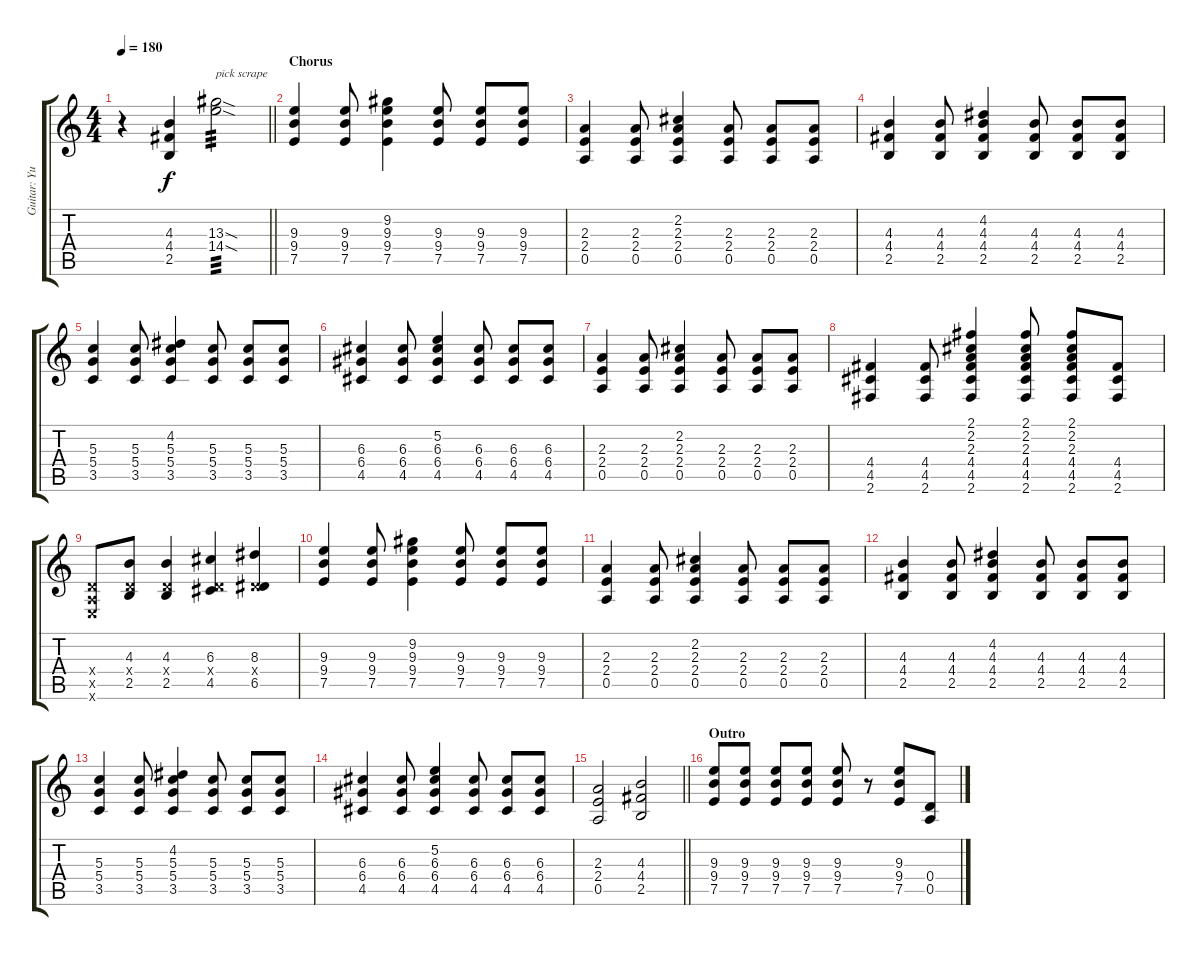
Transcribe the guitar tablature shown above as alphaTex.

\track ("Guitar: Yui Hirasawa" "Guitar: Yu") {instrument overdrivenguitar}
\staff {score tabs}
\tuning (E4 B3 G3 D3 A2 E2) {hide}
\ts (4 4)
\tempo 180
\clef g2
\barLineRight lightlight
\ks c
r.4{dy f} (4.3 4.4 2.5).4 (13.3{sod} 14.4{sod}).2{txt "pick scrape" tp 3} |
\section ("" "Chorus")
(9.3 9.4 7.5).4 (9.3 9.4 7.5).8 (9.2 9.3 9.4 7.5).4 (9.3 9.4 7.5).8 (9.3 9.4 7.5).8 (9.3 9.4 7.5).8 |
(2.3 2.4 0.5).4 (2.3 2.4 0.5).8 (2.2 2.3 2.4 0.5).4 (2.3 2.4 0.5).8 (2.3 2.4 0.5).8 (2.3 2.4 0.5).8 |
(4.3 4.4 2.5).4 (4.3 4.4 2.5).8 (4.2 4.3 4.4 2.5).4 (4.3 4.4 2.5).8 (4.3 4.4 2.5).8 (4.3 4.4 2.5).8 |
(5.3 5.4 3.5).4 (5.3 5.4 3.5).8 (4.2 5.3 5.4 3.5).4 (5.3 5.4 3.5).8 (5.3 5.4 3.5).8 (5.3 5.4 3.5).8 |
(6.3 6.4 4.5).4 (6.3 6.4 4.5).8 (5.2 6.3 6.4 4.5).4 (6.3 6.4 4.5).8 (6.3 6.4 4.5).8 (6.3 6.4 4.5).8 |
(2.3 2.4 0.5).4 (2.3 2.4 0.5).8 (2.2 2.3 2.4 0.5).4 (2.3 2.4 0.5).8 (2.3 2.4 0.5).8 (2.3 2.4 0.5).8 |
(4.4 4.5 2.6).4 (4.4 4.5 2.6).8 (2.1 2.2 2.3 4.4 4.5 2.6).4 (2.1 2.2 2.3 4.4 4.5 2.6).8 (2.1 2.2 2.3 4.4 4.5 2.6).8 (4.4 4.5 2.6).8 |
(0.4{x} 0.5{x} 0.6{x}).8 (4.3 0.4{x} 2.5).8 (4.3 0.4{x} 2.5).4 (6.3 0.4{x} 4.5).4 (8.3 0.4{x} 6.5).4 |
(9.3 9.4 7.5).4 (9.3 9.4 7.5).8 (9.2 9.3 9.4 7.5).4 (9.3 9.4 7.5).8 (9.3 9.4 7.5).8 (9.3 9.4 7.5).8 |
(2.3 2.4 0.5).4 (2.3 2.4 0.5).8 (2.2 2.3 2.4 0.5).4 (2.3 2.4 0.5).8 (2.3 2.4 0.5).8 (2.3 2.4 0.5).8 |
(4.3 4.4 2.5).4 (4.3 4.4 2.5).8 (4.2 4.3 4.4 2.5).4 (4.3 4.4 2.5).8 (4.3 4.4 2.5).8 (4.3 4.4 2.5).8 |
(5.3 5.4 3.5).4 (5.3 5.4 3.5).8 (4.2 5.3 5.4 3.5).4 (5.3 5.4 3.5).8 (5.3 5.4 3.5).8 (5.3 5.4 3.5).8 |
(6.3 6.4 4.5).4 (6.3 6.4 4.5).8 (5.2 6.3 6.4 4.5).4 (6.3 6.4 4.5).8 (6.3 6.4 4.5).8 (6.3 6.4 4.5).8 |
\barLineRight lightlight
(2.3 2.4 0.5).2 (4.3 4.4 2.5).2 |
\section ("" "Outro")
(9.3 9.4 7.5).8 (9.3 9.4 7.5).8 (9.3 9.4 7.5).8 (9.3 9.4 7.5).8 (9.3 9.4 7.5).8 r.8 (9.3 9.4 7.5).8 (0.4 0.5).8
